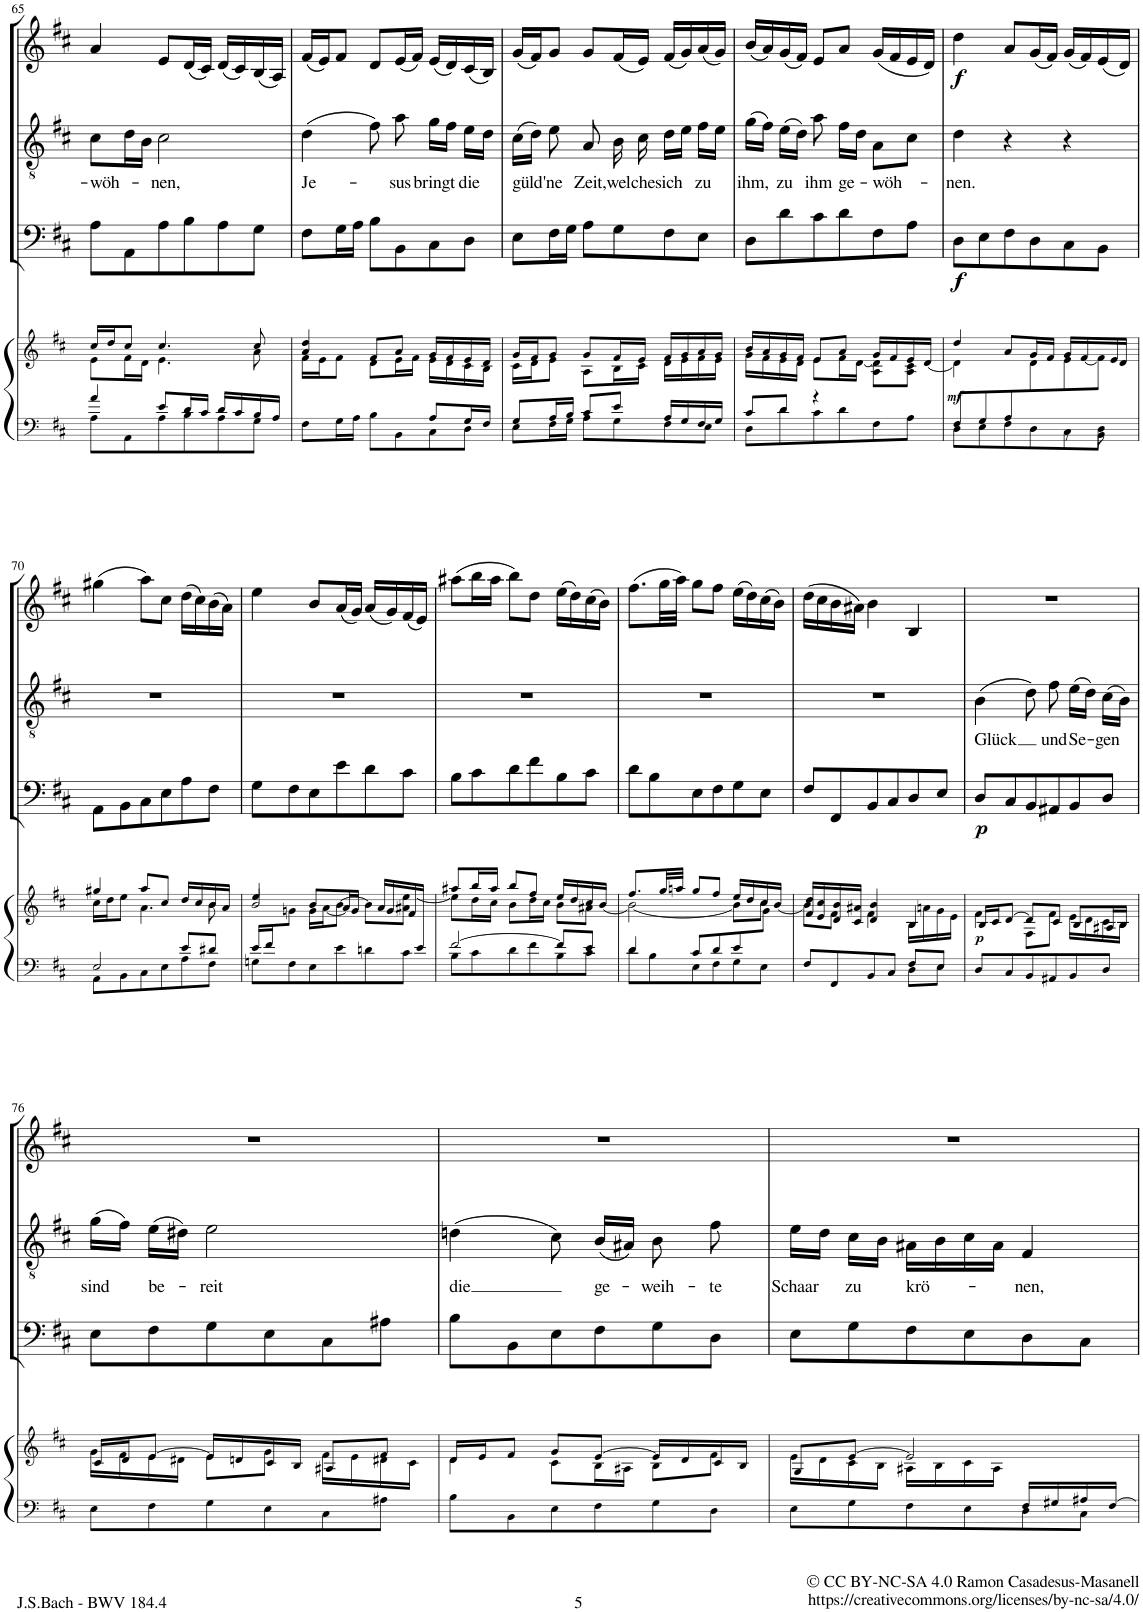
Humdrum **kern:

**kern	**kern	**dynam	**kern	**dynam	**kern	**text	**kern	**dynam
*part4	*part4	*part4	*part3	*part3	*part2	*part2	*part1	*part1
*staff5	*staff4	*staff4/5	*staff3	*staff3	*staff2	*staff2	*staff1	*staff1
*I"Piano reduction	*	*	*I"Continuo	*	*I"Tenore	*	*I"Violino solo	*
*I'Pno	*	*	*	*	*	*	*I'Vln	*
!!LO:PB:g=z
*clefF4	*clefG2	*	*clefF4	*	*clefGv2	*	*clefG2	*
*k[f#c#]	*k[f#c#]	*	*k[f#c#]	*	*k[f#c#]	*	*k[f#c#]	*
*M3/4	*M3/4	*	*M3/4	*	*M3/4	*	*M3/4	*
=65	=65	=65	=65	=65	=65	=65	=65	=65
*^	*^	*	*	*	*	*	*	*
!	!	!	!	!	!	!	!	!LO:LY:b	!	!
4a/	8A\L	16cc#/LL	8e\L	.	8A\L	.	8c#\L	-wöh-	4a/	.
.	.	16dd/J	.	.	.	.	.	.	.	.
.	8AA\	8cc#/J	16f#\L	.	8AA\	.	16d\L	.	.	.
.	.	.	16d\JJ	.	.	.	16B\JJ	.	.	.
!	!	!	!	!	!	!	!	!LO:LY:b	!	!
8e/L	8A\	4.cc#/	4.e\	.	8A\	.	2c#\	-nen,	8e/L	.
16d/L	8B\	.	.	.	8B\	.	.	.	(16d/L	.
16c#/JJ	.	.	.	.	.	.	.	.	16c#/JJ)	.
16d/LL	8A\	.	.	.	8A\	.	.	.	(16d/LL	.
16c#/	.	.	.	.	.	.	.	.	16c#/)	.
16B/	8G\J	8cc#/	8a\	.	8G\J	.	.	.	(16B/	.
16A/JJ	.	.	.	.	.	.	.	.	16A/JJ)	.
=66	=66	=66	=66	=66	=66	=66	=66	=66	=66	=66
!	!	!	!	!	!	!	!	!LO:LY:b	!	!
2ryy	8F#\L	4a/ 4dd/	16f#\LL	.	8F#\L	.	(4d\	Je-	(16f#/LL	.
.	.	.	16e\J	.	.	.	.	.	16e/J)	.
.	16G\L	.	8f#\J	.	16G\L	.	.	.	8f#/J	.
.	16A\JJ	.	.	.	16A\JJ	.	.	.	.	.
.	8B\L	8f#/L	8d\L	.	8B\L	.	8f#\)	.	8d/L	.
!	!	!	!	!	!	!	!	!LO:LY:b	!	!
.	8BB\	8a/J	16e\L	.	8BB\	.	8a\	-sus	(16e/L	.
.	.	.	16f#\JJ	.	.	.	.	.	16f#/JJ)	.
!	!	!	!	!	!	!	!	!LO:LY:b	!	!
8A/L	8C#\	16g/LL	16e\LL	.	8C#\	.	16g\LL	bringt	(16e/LL	.
.	.	16f#/	16d\	.	.	.	16f#\JJ	.	16d/)	.
!	!	!	!	!	!	!	!	!LO:LY:b	!	!
16G/L	8D\J	16e/	16c#\	.	8D\J	.	16e\LL	die	(16c#/	.
16F#/JJ	.	16d/JJ	16B\JJ	.	.	.	16d\JJ	.	16B/JJ)	.
=67	=67	=67	=67	=67	=67	=67	=67	=67	=67	=67
!	!	!	!	!	!	!	!	!LO:LY:b	!	!
8G/L	8E\L	16g/LL	16c#\LL	.	8E\L	.	(16c#\LL	güld'-	(16g/LL	.
.	.	16f#/J	16d\J	.	.	.	16d\JJ)	.	16f#/J)	.
!	!	!	!	!	!	!	!	!LO:LY:b	!	!
16A/L	16F#\L	8g/J	8e\J	.	16F#\L	.	8e\	-ne	8g/J	.
16B/JJ	16G\JJ	.	.	.	16G\JJ	.	.	.	.	.
!	!	!	!	!	!	!	!	!LO:LY:b	!	!
8c#/L	8A\L	8g/L	8A\L	.	8A\L	.	8A/	Zeit,	8g/L	.
!	!	!	!	!	!	!	!	!LO:LY:b	!	!
8e/J	8G\	16f#/L	16B\L	.	8G\	.	16B\	wel-	(16f#/L	.
!	!	!	!	!	!	!	!	!LO:LY:b	!	!
.	.	16e/JJ	16c#\JJ	.	.	.	16c#\	-che	16e/JJ)	.
!	!	!	!	!	!	!	!	!LO:LY:b	!	!
16A/LL	8F#\	16f#/LL	16d\LL	.	8F#\	.	16d\LL	sich	(16f#/LL	.
16G/	.	16g/	16e\	.	.	.	16e\JJ	.	16g/)	.
!	!	!	!	!	!	!	!	!LO:LY:b	!	!
16F#/	8E\J	16a/	16f#\	.	8E\J	.	16f#\LL	zu	(16a/	.
16G/JJ	.	16g/JJ	16e\JJ	.	.	.	16e\JJ	.	16g/JJ)	.
=68	=68	=68	=68	=68	=68	=68	=68	=68	=68	=68
!	!	!	!	!	!	!	!	!LO:LY:b	!	!
8c#/L	8D\L	16b/LL	16g\LL	.	8D\L	.	(16g\LL	ihm,	(16b/LL	.
.	.	16a/	16f#\	.	.	.	16f#\JJ)	.	16a/)	.
!	!	!	!	!	!	!	!	!LO:LY:b	!	!
8d/J	8d\	16g/	16e\	.	8d\	.	(16e\LL	zu	(16g/	.
.	.	16f#/JJ	16d\JJ	.	.	.	16d\JJ)	.	16f#/JJ)	.
!	!	!	!	!	!	!	!	!LO:LY:b	!	!
4r	8c#\	8e/L	8e\L	.	8c#\	.	8a\	ihm	8e/L	.
!	!	!	!	!	!	!	!	!LO:LY:b	!	!
.	8d\	8a/J	16f#\L	.	8d\	.	16f#\LL	ge-	8a/J	.
.	.	.	[16d\JJ	.	.	.	16d\JJ	.	.	.
!	!	!	!	!	!	!	!	!LO:LY:b	!	!
4ryy	8F#\	16g/LL	8A\ 8d\]L	.	8F#\	.	8A\L	-wöh-	(16g/LL	.
.	.	16f#/	.	.	.	.	.	.	16f#/	.
.	8A\J	16e/	8A\ 8c#\J	.	8A\J	.	8c#\J	.	16e/	.
.	.	[<16d/JJ	.	.	.	.	.	.	16d/JJ)	.
=69	=69	=69	=69	=69	=69	=69	=69	=69	=69	=69
*	*^	*	*^	*	*	*	*	*	*	*
!	!	!	!	!	!	!LO:DY:b	!	!LO:DY:b	!	!LO:LY:b	!	!LO:DY:b
8ryy	8F#/L	8D\L	4dd/	4d\]	4.ryy	mf	8D\L	f	4d\	-nen.	4dd\	f
.	8G/	8E\	.	.	.	.	8E\	.	.	.	.	.
.	8A/	8F#\	8a/L	4ryy	.	.	8F#\	.	4r	.	8a/L	.
.	4.ryy	8D\	16g/L	.	8d\	.	8D\	.	.	.	(16g/L	.
.	.	.	16f#/JJ	.	.	.	.	.	.	.	16f#/JJ)	.
.	.	8C#\	16g/LL	8r	8e\	.	8C#\	.	4r	.	(16g/LL	.
.	.	.	[<16f#/	.	.	.	.	.	.	.	16f#/)	.
8D\	.	8BB\J	16e/	8ryy	8f#\J]	.	8BB\J	.	.	.	(16e/	.
.	.	.	16d/JJ	.	.	.	.	.	.	.	16d/JJ)	.
*	*v	*v	*	*	*	*	*	*	*	*	*	*
*	*	*	*v	*v	*	*	*	*	*	*	*
!!LO:LB:g=z
=70	=70	=70	=70	=70	=70	=70	=70	=70	=70	=70
2E/	8AA\L	4gg#X/	16cc#\LL	.	8AA\L	.	2.r	.	(4gg#X\	.
.	.	.	16dd\J	.	.	.	.	.	.	.
.	8BB\	.	8ee\J	.	8BB\	.	.	.	.	.
.	8C#\	8aa/L	4.a\	.	8C#\	.	.	.	8aa\L)	.
.	8E\	8cc#/J	.	.	8E\	.	.	.	8cc#\J	.
8e/L	8A\	16dd/LL	.	.	8A\	.	.	.	(16dd\LL	.
.	.	16cc#/	.	.	.	.	.	.	16cc#\)	.
8d#X/J	8F#\J	16b/	8b\	.	8F#\J	.	.	.	(16b\	.
.	.	16a/JJ	.	.	.	.	.	.	16a\JJ)	.
=71	=71	=71	=71	=71	=71	=71	=71	=71	=71	=71
*^	*^	*	*^	*	*	*	*	*	*	*
8.ryy	16e/LL	2ryy	8Gn\L	4ee/	8ryy	2b/	.	8G\L	.	2.r	.	4ee\	.
.	16f#/J	.	.	.	.	.	.	.	.	.	.	.	.
.	2ryy	.	8F#\	.	8gn\J	.	.	8F#\	.	.	.	.	.
.	.	.	8E\	8b/L	16g\LL	.	.	8E\	.	.	.	8b/L	.
.	.	.	.	.	[16a\J	.	.	.	.	.	.	.	.
.	.	.	8e\	16a/L]	[>8b\J	.	.	8e\	.	.	.	(16a/L	.
.	.	.	.	16g/JJ	.	.	.	.	.	.	.	16g/JJ)	.
.	.	4ryy	8dn\	16a/LL	8b\L]	4ryy	.	8d\	.	.	.	(16a/LL	.
.	.	.	.	16g/	.	.	.	.	.	.	.	16g/)	.
.	8ryy	.	8c#\J	16f#/	8a#X\ [8ee\J	.	.	8c#\J	.	.	.	(16f#/	.
16e/JJ	.	.	.	16ryy	.	.	.	.	.	.	.	16e/JJ)	.
*	*v	*v	*v	*	*	*	*	*	*	*	*	*	*
*	*	*	*v	*v	*	*	*	*	*	*	*
=72	=72	=72	=72	=72	=72	=72	=72	=72	=72	=72
[2f#/	8B\L	8aa#X/L	8ee\L]	.	8B\L	.	2.r	.	(8aa#X\L	.
.	8c#\	16bb/L	16dd\L	.	8c#\	.	.	.	16bb\L	.
.	.	16aa#/JJ	16cc#\JJ	.	.	.	.	.	16aa#\JJ	.
.	8d\	8bb/L	8b\L	.	8d\	.	.	.	8bb\L)	.
.	8f#\	8ff#/J	16dd\L	.	8f#\	.	.	.	8dd\J	.
.	.	.	16cc#\JJ	.	.	.	.	.	.	.
8f#/L]	8B\	16ee/LL	8b\L	.	8B\	.	.	.	(16ee\LL	.
.	.	16dd/	.	.	.	.	.	.	16dd\)	.
8e/J	8c#\J	16cc#/	8a#X\J	.	8c#\J	.	.	.	(16cc#\	.
.	.	[<16b/JJ	.	.	.	.	.	.	16b\JJ)	.
=73	=73	=73	=73	=73	=73	=73	=73	=73	=73	=73
*	*	*	*^	*	*	*	*	*	*	*
4d/	8d\L	8.ff#/L	2b\_	8ryy	.	8d\L	.	2.r	.	(8.ff#\L	.
*	*	*	*v	*v	*	*	*	*	*	*	*
.	8B\	.	.	.	8B\	.	.	.	.	.
.	.	32gg/LL	.	.	.	.	.	.	32gg\LL	.
.	.	32aan/JJJ	.	.	.	.	.	.	32aa\JJJ)	.
8c#/L	8E\	8gg/L	.	.	8E\	.	.	.	8gg\L	.
8d/	8F#\	8ff#/J	.	.	8F#\	.	.	.	8ff#\J	.
8e/	8G\	16ee/LL	8b\L]	.	8G\	.	.	.	(16ee\LL	.
.	.	16dd/	.	.	.	.	.	.	16dd\)	.
*	*	*	*^	*	*	*	*	*	*	*
8ryy	8E\J	16cc#/	8cc#\J	8g\J	.	8E\J	.	.	.	(16cc#\	.
.	.	[<16b/JJ	.	.	.	.	.	.	.	16b\JJ)	.
*	*	*	*v	*v	*	*	*	*	*	*	*
=74	=74	=74	=74	=74	=74	=74	=74	=74	=74	=74
8F#/L	2ryy	16f#/ 16dd/LL	8b\L]	.	8F#/L	.	2.r	.	(16dd\LL	.
.	.	16e/ 16cc#/	.	.	.	.	.	.	16cc#\	.
8FF#/	.	16d/ 16b/	8f#\J	.	8FF#/	.	.	.	16b\	.
.	.	16c#/ 16a#X/JJ	.	.	.	.	.	.	16a#X\JJ)	.
8BB/	.	4d/ 4b/	4f#\	.	8BB/	.	.	.	4b\	.
8C#/J	.	.	.	.	8C#/	.	.	.	.	.
8F#/L	8D\L	4B/	16B\LL	.	8D/	.	.	.	4B/	.
.	.	.	16an\	.	.	.	.	.	.	.
8E/J	8E\J	.	16g\	.	8E/J	.	.	.	.	.
.	.	.	16e\JJ	.	.	.	.	.	.	.
*v	*v	*	*	*	*	*	*	*	*	*
=75	=75	=75	=75	=75	=75	=75	=75	=75	=75
!	!	!	!LO:DY:b	!	!LO:DY:b	!	!LO:LY:b	!	!
8D/L	16B/LL	4f#\	p	8D/L	p	(4B\	Glück	2.r	.
.	16c#/J	.	.	.	.	.	.	.	.
8C#/	[8d/J	.	.	8C#/	.	.	.	.	.
8BB/	8d/L]	8F#\L	.	8BB/	.	8d\)	.	.	.
!	!	!	!	!	!	!	!LO:LY:b	!	!
8AA#X/	8c#/J	8f#\J	.	8AA#X/	.	8f#\	und	.	.
!	!	!	!	!	!	!	!LO:LY:b	!	!
8BB/	8B/L	16e\LL	.	8BB/	.	(16e\LL	Se-	.	.
.	.	16d\	.	.	.	16d\JJ)	.	.	.
!	!	!	!	!	!	!	!LO:LY:b	!	!
8D/J	16A#X/L	16c#\	.	8D/J	.	(16c#\LL	-gen	.	.
.	16B/JJ	16B\JJ	.	.	.	16B\JJ)	.	.	.
!!LO:LB:g=z
=76	=76	=76	=76	=76	=76	=76	=76	=76	=76
!	!	!	!	!	!	!	!LO:LY:b	!	!
8E\L	16c#/LL	16g\LL	.	8E\L	.	(16g\LL	sind	2.r	.
.	16d/J	16f#\	.	.	.	16f#\JJ)	.	.	.
!	!	!	!	!	!	!	!LO:LY:b	!	!
8F#\	[8e/J	16e\	.	8F#\	.	(16e\LL	be-	.	.
.	.	16d#X\JJ	.	.	.	16d#X\JJ)	.	.	.
!	!	!	!	!	!	!	!LO:LY:b	!	!
8G\	16e/LL]	8e\L	.	8G\	.	2e\	-reit	.	.
.	16dn/	.	.	.	.	.	.	.	.
8E\	16c#/	8g\J	.	8E\	.	.	.	.	.
.	16B/JJ	.	.	.	.	.	.	.	.
8C#\	8A#X/L	16f#\LL	.	8C#\	.	.	.	.	.
.	.	16e\	.	.	.	.	.	.	.
8A#X\J	8f#/J	16d#X\	.	8A#X\J	.	.	.	.	.
.	.	16c#\JJ	.	.	.	.	.	.	.
=77	=77	=77	=77	=77	=77	=77	=77	=77	=77
!	!	!	!	!	!	!	!LO:LY:b	!	!
8B\L	16d/LL	4d\	.	8B\L	.	(4dn\	die	2.r	.
.	16e/J	.	.	.	.	.	.	.	.
8BB\	8f#/J	.	.	8BB\	.	.	.	.	.
8E\	8g/L	8c#\L	.	8E\	.	8c#\)	.	.	.
!	!	!	!	!	!	!	!LO:LY:b	!	!
8F#\	[8e/J	16B\L	.	8F#\	.	(16B/LL	ge-	.	.
.	.	16A#X\JJ	.	.	.	16A#X/JJ)	.	.	.
!	!	!	!	!	!	!	!LO:LY:b	!	!
8G\	16e/LL]	8B\L	.	8G\	.	8B\	-weih-	.	.
.	16d/	.	.	.	.	.	.	.	.
!	!	!	!	!	!	!	!LO:LY:b	!	!
8D\J	16c#/	8f#\J	.	8D\J	.	8f#\	-te	.	.
.	16B/JJ	.	.	.	.	.	.	.	.
=78	=78	=78	=78	=78	=78	=78	=78	=78	=78
*^	*	*	*	*	*	*	*	*	*
!	!	!	!	!	!	!	!	!LO:LY:b	!	!
2ryy	8E\L	8G/L	16e\LL	.	8E\L	.	16e\LL	Schaar	2.r	.
.	.	.	16d\	.	.	.	16d\JJ	.	.	.
!	!	!	!	!	!	!	!	!LO:LY:b	!	!
.	8G\	[8e/J	16c#\	.	8G\	.	16c#\LL	zu	.	.
.	.	.	16B\JJ	.	.	.	16B\JJ	.	.	.
!	!	!	!	!	!	!	!	!LO:LY:b	!	!
.	8F#\	2e/]	16A#X\LL	.	8F#\	.	16A#X\LL	krö-	.	.
.	.	.	16B\	.	.	.	16B\	.	.	.
.	8E\	.	16c#\	.	8E\	.	16c#\	.	.	.
.	.	.	16A#\JJ	.	.	.	16A#\JJ	.	.	.
!	!	!	!	!	!	!	!	!LO:LY:b	!	!
16F#/LL	8D\	.	4ryy	.	8D\	.	4F#/	-nen,	.	.
16G#X/	.	.	.	.	.	.	.	.	.	.
16A#X/	8C#\J	.	.	.	8C#\J	.	.	.	.	.
[16F#/JJ	.	.	.	.	.	.	.	.	.	.
*v	*v	*	*	*	*	*	*	*	*	*
*	*v	*v	*	*	*	*	*	*	*
=	=	=	=	=	=	=	=	=
*-	*-	*-	*-	*-	*-	*-	*-	*-
